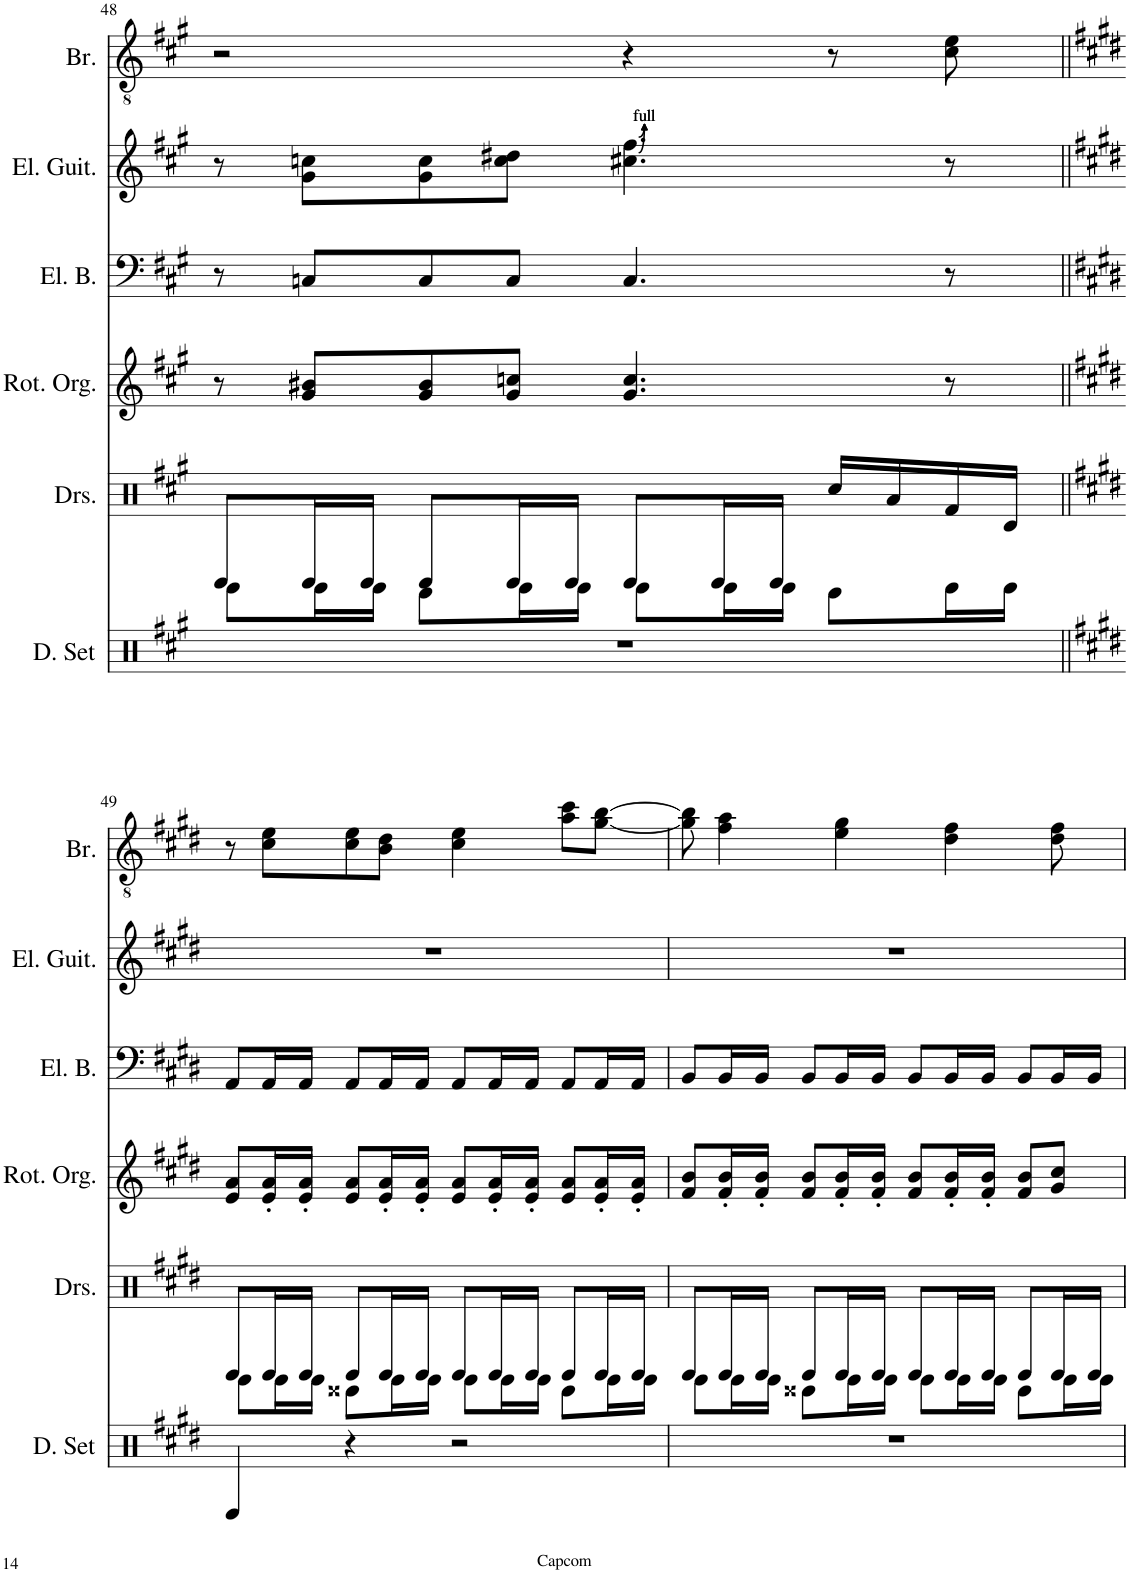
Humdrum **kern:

**kern	**kern	**kern	**kern	**kern	**kern
*part6	*part5	*part4	*part3	*part2	*part1
*staff6	*staff5	*staff4	*staff3	*staff2	*staff1
*I"ドラムセット	*I"ドラムセット	*I"ロータリーオルガン	*I"エレキベース	*I"エレキギター	*I"金管楽器
!!LO:PB:g=z
*clefX	*clefX	*clefG2	*clefF4	*clefG2	*clefGv2
*	*	*	*Trd7c12	*	*
*k[f#c#g#]	*k[f#c#g#]	*k[f#c#g#]	*k[f#c#g#]	*k[f#c#g#]	*k[f#c#g#]
*M4/4	*M4/4	*M4/4	*M4/4	*M4/4	*M4/4
=48	=48	=48	=48	=48	=48
*	*^	*	*	*	*
1r	8FF/L	8EE\L	8r	8r	8r	2r
.	16FF/L	16EE\L	8g#/ 8b#X/L	8Cn/L	8g#\ 8ccn\L	.
.	16FF/JJ	16EE\JJ	.	.	.	.
.	8FF/L	8DD\L	8g#/ 8b#/	8C/	8g#\ 8cc\	.
.	16FF/L	16EE\L	8g#/ 8ccn/J	8C/J	8cc\ 8dd#X\J	.
.	16FF/JJ	16EE\JJ	.	.	.	.
.	8FF/L	8EE\L	4.g#/ 4.cc/	4.C/	4.cc#X\ 4.ff#\	4r
.	16FF/L	16EE\L	.	.	.	.
.	16FF/JJ	16EE\JJ	.	.	.	.
.	16cc/LL	8DD\L	.	.	.	8r
.	16a/	.	.	.	.	.
.	16f/	16EE\L	8r	8r	8r	8c#\ 8e\
.	16c/JJ	16EE\JJ	.	.	.	.
!!LO:LB:g=z
=49||	=49||	=49||	=49||	=49||	=49||	=49||
*k[f#c#g#d#]	*k[f#c#g#d#]	*	*k[f#c#g#d#]	*k[f#c#g#d#]	*k[f#c#g#d#]	*k[f#c#g#d#]
4Cn/	8FF/L	8EE\L	8e/ 8a/L	8AA/L	1r	8r
.	16FF/L	16EE\L	16e/' 16a/'L	16AA/L	.	8c#\ 8e\L
.	16FF/JJ	16EE\JJ	16e/' 16a/'JJ	16AA/JJ	.	.
4r	8FF/L	8CC##X\L	8e/ 8a/L	8AA/L	.	8c#\ 8e\
.	16FF/L	16EE\L	16e/' 16a/'L	16AA/L	.	8B\ 8d#\J
.	16FF/JJ	16EE\JJ	16e/' 16a/'JJ	16AA/JJ	.	.
2r	8FF/L	8EE\L	8e/ 8a/L	8AA/L	.	4c#\ 4e\
.	16FF/L	16EE\L	16e/' 16a/'L	16AA/L	.	.
.	16FF/JJ	16EE\JJ	16e/' 16a/'JJ	16AA/JJ	.	.
.	8FF/L	8CC\L	8e/ 8a/L	8AA/L	.	8a\ 8cc#\L
.	16FF/L	16EE\L	16e/' 16a/'L	16AA/L	.	[8g#\ [8b\J
.	16FF/JJ	16EE\JJ	16e/' 16a/'JJ	16AA/JJ	.	.
=50	=50	=50	=50	=50	=50	=50
1r	8FF/L	8EE\L	8f#/ 8b/L	8BB/L	1r	8g#\] 8b\]
.	16FF/L	16EE\L	16f#/' 16b/'L	16BB/L	.	4f#\ 4a\
.	16FF/JJ	16EE\JJ	16f#/' 16b/'JJ	16BB/JJ	.	.
.	8FF/L	8CC##X\L	8f#/ 8b/L	8BB/L	.	.
.	16FF/L	16EE\L	16f#/' 16b/'L	16BB/L	.	4e\ 4g#\
.	16FF/JJ	16EE\JJ	16f#/' 16b/'JJ	16BB/JJ	.	.
.	8FF/L	8EE\L	8f#/ 8b/L	8BB/L	.	.
.	16FF/L	16EE\L	16f#/' 16b/'L	16BB/L	.	4d#\ 4f#\
.	16FF/JJ	16EE\JJ	16f#/' 16b/'JJ	16BB/JJ	.	.
.	8FF/L	8CC\L	8f#/ 8b/L	8BB/L	.	.
.	16FF/L	16EE\L	8g#/ 8cc#/J	16BB/L	.	8d#\ 8f#\
.	16FF/JJ	16EE\JJ	.	16BB/JJ	.	.
*	*v	*v	*	*	*	*
=	=	=	=	=	=
*-	*-	*-	*-	*-	*-
